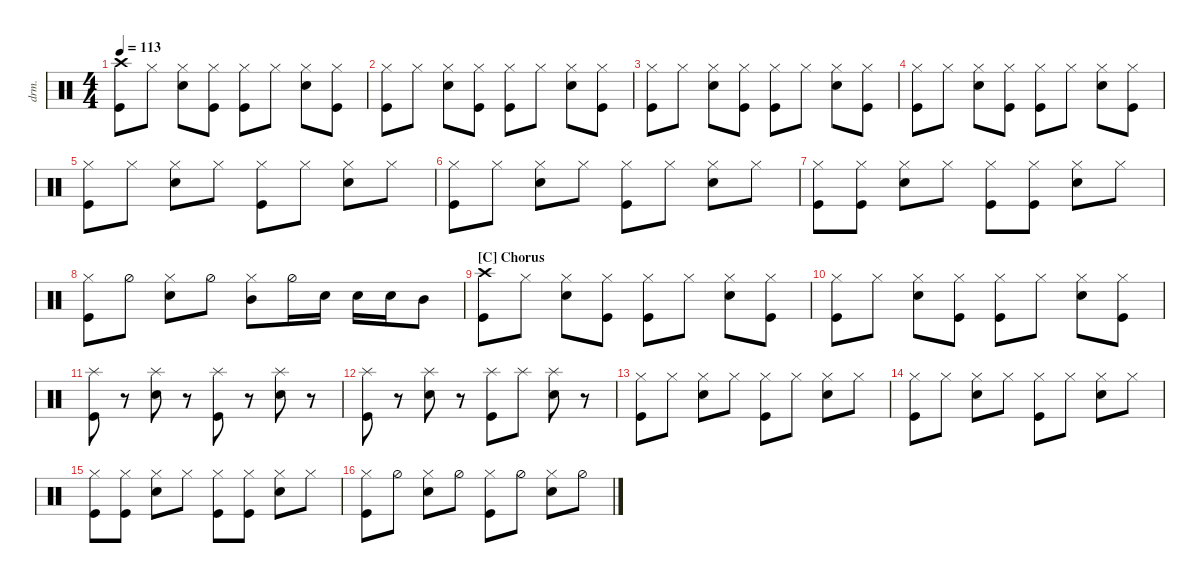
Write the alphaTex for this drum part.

\defaultSystemsLayout 4
\hideDynamics
\bracketExtendMode nobrackets
\otherSystemsTrackNameOrientation horizontal
\track ("Drumkit" "drm.") {instrument percussion}
\staff {score}
\articulation defaults
\ts (4 4)
\tempo 113
\clef neutral
\ks c
("Crash high (hit)" "Kick (hit)").8{dy mf} "Hi-Hat (closed)".8 ("Hi-Hat (closed)" "Snare (hit) 2").8 ("Hi-Hat (closed)" "Kick (hit)").8 ("Hi-Hat (closed)" "Kick (hit)").8 "Hi-Hat (closed)".8 ("Hi-Hat (closed)" "Snare (hit) 2").8 ("Hi-Hat (closed)" "Kick (hit)").8 |
("Kick (hit)" "Hi-Hat (closed)").8 "Hi-Hat (closed)".8 ("Hi-Hat (closed)" "Snare (hit) 2").8 ("Hi-Hat (closed)" "Kick (hit)").8 ("Hi-Hat (closed)" "Kick (hit)").8 "Hi-Hat (closed)".8 ("Hi-Hat (closed)" "Snare (hit) 2").8 ("Hi-Hat (closed)" "Kick (hit)").8 |
("Kick (hit)" "Hi-Hat (closed)").8 "Hi-Hat (closed)".8 ("Hi-Hat (closed)" "Snare (hit) 2").8 ("Hi-Hat (closed)" "Kick (hit)").8 ("Hi-Hat (closed)" "Kick (hit)").8 "Hi-Hat (closed)".8 ("Hi-Hat (closed)" "Snare (hit) 2").8 ("Hi-Hat (closed)" "Kick (hit)").8 |
("Kick (hit)" "Hi-Hat (closed)").8 "Hi-Hat (closed)".8 ("Hi-Hat (closed)" "Snare (hit) 2").8 ("Hi-Hat (closed)" "Kick (hit)").8 ("Hi-Hat (closed)" "Kick (hit)").8 "Hi-Hat (closed)".8 ("Hi-Hat (closed)" "Snare (hit) 2").8 ("Hi-Hat (closed)" "Kick (hit)").8 |
("Hi-Hat (closed)" "Kick (hit)").8 "Hi-Hat (closed)".8 ("Hi-Hat (closed)" "Snare (hit) 2").8 "Hi-Hat (closed)".8 ("Hi-Hat (closed)" "Kick (hit)").8 "Hi-Hat (closed)".8 ("Hi-Hat (closed)" "Snare (hit) 2").8 "Hi-Hat (closed)".8 |
("Hi-Hat (closed)" "Kick (hit)").8 "Hi-Hat (closed)".8 ("Hi-Hat (closed)" "Snare (hit) 2").8 "Hi-Hat (closed)".8 ("Hi-Hat (closed)" "Kick (hit)").8 "Hi-Hat (closed)".8 ("Hi-Hat (closed)" "Snare (hit) 2").8 "Hi-Hat (closed)".8 |
("Hi-Hat (closed)" "Kick (hit)").8 ("Hi-Hat (closed)" "Kick (hit)").8 ("Hi-Hat (closed)" "Snare (hit) 2").8 "Hi-Hat (closed)".8 ("Hi-Hat (closed)" "Kick (hit)").8 ("Hi-Hat (closed)" "Kick (hit)").8 ("Hi-Hat (closed)" "Snare (hit) 2").8 "Hi-Hat (closed)".8 |
("Hi-Hat (closed)" "Kick (hit)").8 "Hi-Hat (half)".8 ("Hi-Hat (closed)" "Snare (hit) 2").8 "Hi-Hat (half)".8 ("Hi-Hat (closed)" "Mid Tom (hit)").8 "Hi-Hat (half)".16 "Snare (hit) 2".16 "Snare (hit) 2".16 "Snare (hit) 2".16 "Mid Tom (hit)".8 |
\section ("C" "Chorus")
("Crash high (hit)" "Kick (hit)").8 "Hi-Hat (closed)".8 ("Hi-Hat (closed)" "Snare (hit) 2").8 ("Hi-Hat (closed)" "Kick (hit)").8 ("Hi-Hat (closed)" "Kick (hit)").8 "Hi-Hat (closed)".8 ("Hi-Hat (closed)" "Snare (hit) 2").8 ("Hi-Hat (closed)" "Kick (hit)").8 |
("Kick (hit)" "Hi-Hat (closed)").8 "Hi-Hat (closed)".8 ("Hi-Hat (closed)" "Snare (hit) 2").8 ("Hi-Hat (closed)" "Kick (hit)").8 ("Hi-Hat (closed)" "Kick (hit)").8 "Hi-Hat (closed)".8 ("Hi-Hat (closed)" "Snare (hit) 2").8 ("Hi-Hat (closed)" "Kick (hit)").8 |
("Splash (hit)" "Kick (hit)").8 r.8 ("Snare (hit) 2" "Splash (hit)").8 r.8 ("Splash (hit)" "Kick (hit)").8 r.8 ("Snare (hit) 2" "Splash (hit)").8 r.8 |
("Splash (hit)" "Kick (hit)").8 r.8 ("Snare (hit) 2" "Splash (hit)").8 r.8 ("Splash (hit)" "Kick (hit)").8 "Splash (hit)".8 ("Snare (hit) 2" "Splash (hit)").8 r.8 |
("Hi-Hat (closed)" "Kick (hit)").8 "Hi-Hat (closed)".8 ("Hi-Hat (closed)" "Snare (hit) 2").8 "Hi-Hat (closed)".8 ("Hi-Hat (closed)" "Kick (hit)").8 "Hi-Hat (closed)".8 ("Hi-Hat (closed)" "Snare (hit) 2").8 "Hi-Hat (closed)".8 |
("Hi-Hat (closed)" "Kick (hit)").8 "Hi-Hat (closed)".8 ("Hi-Hat (closed)" "Snare (hit) 2").8 "Hi-Hat (closed)".8 ("Hi-Hat (closed)" "Kick (hit)").8 "Hi-Hat (closed)".8 ("Hi-Hat (closed)" "Snare (hit) 2").8 "Hi-Hat (closed)".8 |
("Hi-Hat (closed)" "Kick (hit)").8 ("Hi-Hat (closed)" "Kick (hit)").8 ("Hi-Hat (closed)" "Snare (hit) 2").8 "Hi-Hat (closed)".8 ("Hi-Hat (closed)" "Kick (hit)").8 ("Hi-Hat (closed)" "Kick (hit)").8 ("Hi-Hat (closed)" "Snare (hit) 2").8 "Hi-Hat (closed)".8 |
("Hi-Hat (closed)" "Kick (hit)").8 "Hi-Hat (half)".8 ("Hi-Hat (closed)" "Snare (hit) 2").8 "Hi-Hat (half)".8 ("Hi-Hat (closed)" "Kick (hit)").8 "Hi-Hat (half)".8 ("Hi-Hat (closed)" "Snare (hit) 2").8 "Hi-Hat (half)".8
